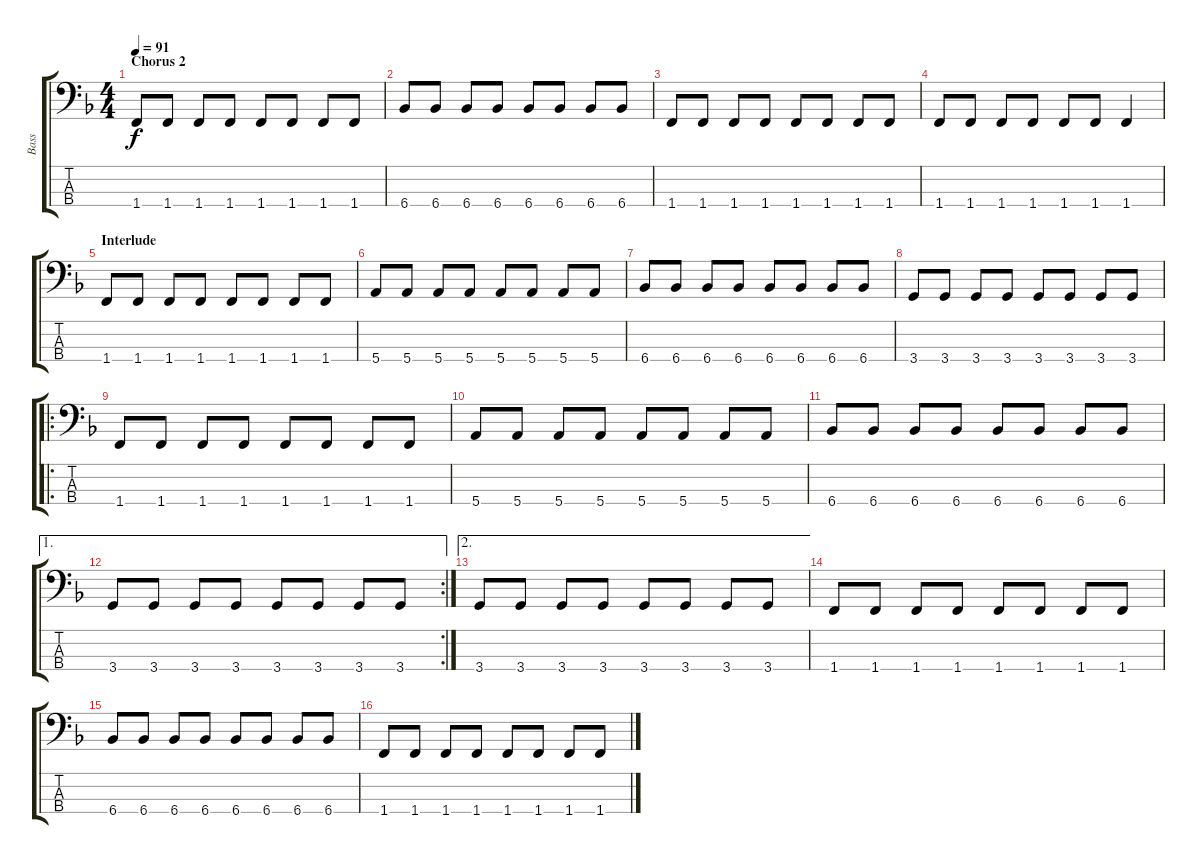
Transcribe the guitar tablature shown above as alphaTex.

\track ("Bass" "Bass") {instrument electricbassfinger}
\staff {score tabs}
\tuning (G2 D2 A1 E1) {hide}
\ts (4 4)
\section ("" "Chorus 2")
\tempo 91
\clef f4
\ks f
1.4.8{dy f} 1.4.8 1.4.8 1.4.8 1.4.8 1.4.8 1.4.8 1.4.8 |
6.4.8 6.4.8 6.4.8 6.4.8 6.4.8 6.4.8 6.4.8 6.4.8 |
1.4.8 1.4.8 1.4.8 1.4.8 1.4.8 1.4.8 1.4.8 1.4.8 |
1.4.8 1.4.8 1.4.8 1.4.8 1.4.8 1.4.8 1.4.4 |
\section ("" "Interlude")
1.4.8{volume 15} 1.4.8 1.4.8 1.4.8 1.4.8 1.4.8 1.4.8 1.4.8 |
5.4.8 5.4.8 5.4.8 5.4.8 5.4.8 5.4.8 5.4.8 5.4.8 |
6.4.8 6.4.8 6.4.8 6.4.8 6.4.8 6.4.8 6.4.8 6.4.8 |
3.4.8 3.4.8 3.4.8 3.4.8 3.4.8 3.4.8 3.4.8 3.4.8 |
\ro
1.4.8 1.4.8 1.4.8 1.4.8 1.4.8 1.4.8 1.4.8 1.4.8 |
5.4.8 5.4.8 5.4.8 5.4.8 5.4.8 5.4.8 5.4.8 5.4.8 |
6.4.8 6.4.8 6.4.8 6.4.8 6.4.8 6.4.8 6.4.8 6.4.8 |
\ae 1
\rc 2
3.4.8 3.4.8 3.4.8 3.4.8 3.4.8 3.4.8 3.4.8 3.4.8 |
\ae 2
3.4.8 3.4.8 3.4.8 3.4.8 3.4.8 3.4.8 3.4.8 3.4.8 |
1.4.8 1.4.8 1.4.8 1.4.8 1.4.8 1.4.8 1.4.8 1.4.8 |
6.4.8 6.4.8 6.4.8 6.4.8 6.4.8 6.4.8 6.4.8 6.4.8 |
1.4.8 1.4.8 1.4.8 1.4.8 1.4.8 1.4.8 1.4.8 1.4.8
